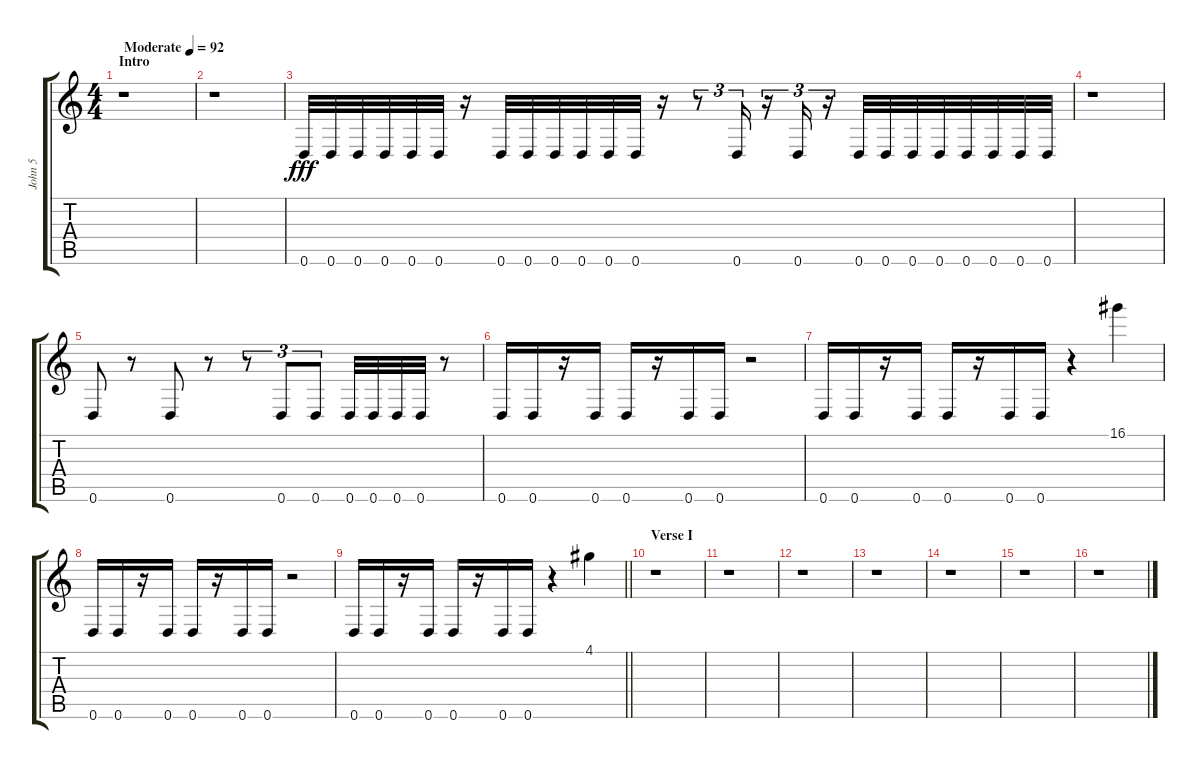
\track ("John 5" "John 5") {instrument overdrivenguitar}
\staff {score tabs}
\tuning (E4 B3 G3 D3 A2 D2) {hide}
\ts (4 4)
\section ("" "Intro")
\tempo (92 "Moderate")
\clef g2
\ks c
r.1{dy fff instrument overdrivenguitar} |
r.1 |
0.6.32 0.6.32 0.6.32 0.6.32 0.6.32 0.6.32 r.16 0.6.32 0.6.32 0.6.32 0.6.32 0.6.32 0.6.32 r.16 r.8{tu (3 2)} 0.6.16{tu (3 2)} r.16{tu (3 2)} 0.6.16{tu (3 2)} r.16{tu (3 2)} 0.6.32 0.6.32 0.6.32 0.6.32 0.6.32 0.6.32 0.6.32 0.6.32 |
r.1 |
0.6.8 r.8 0.6.8 r.8 r.8{tu (3 2)} 0.6.8{tu (3 2)} 0.6.8{tu (3 2)} 0.6.32 0.6.32 0.6.32 0.6.32 r.8 |
0.6.16 0.6.16 r.16 0.6.16 0.6.16 r.16 0.6.16 0.6.16 r.2 |
0.6.16 0.6.16 r.16 0.6.16 0.6.16 r.16 0.6.16 0.6.16 r.4 16.1.4 |
0.6.16 0.6.16 r.16 0.6.16 0.6.16 r.16 0.6.16 0.6.16 r.2 |
\barLineRight lightlight
0.6.16 0.6.16 r.16 0.6.16 0.6.16 r.16 0.6.16 0.6.16 r.4 4.1.4 |
\section ("" "Verse I")
r.1 |
r.1 |
r.1 |
r.1 |
r.1 |
r.1 |
r.1
